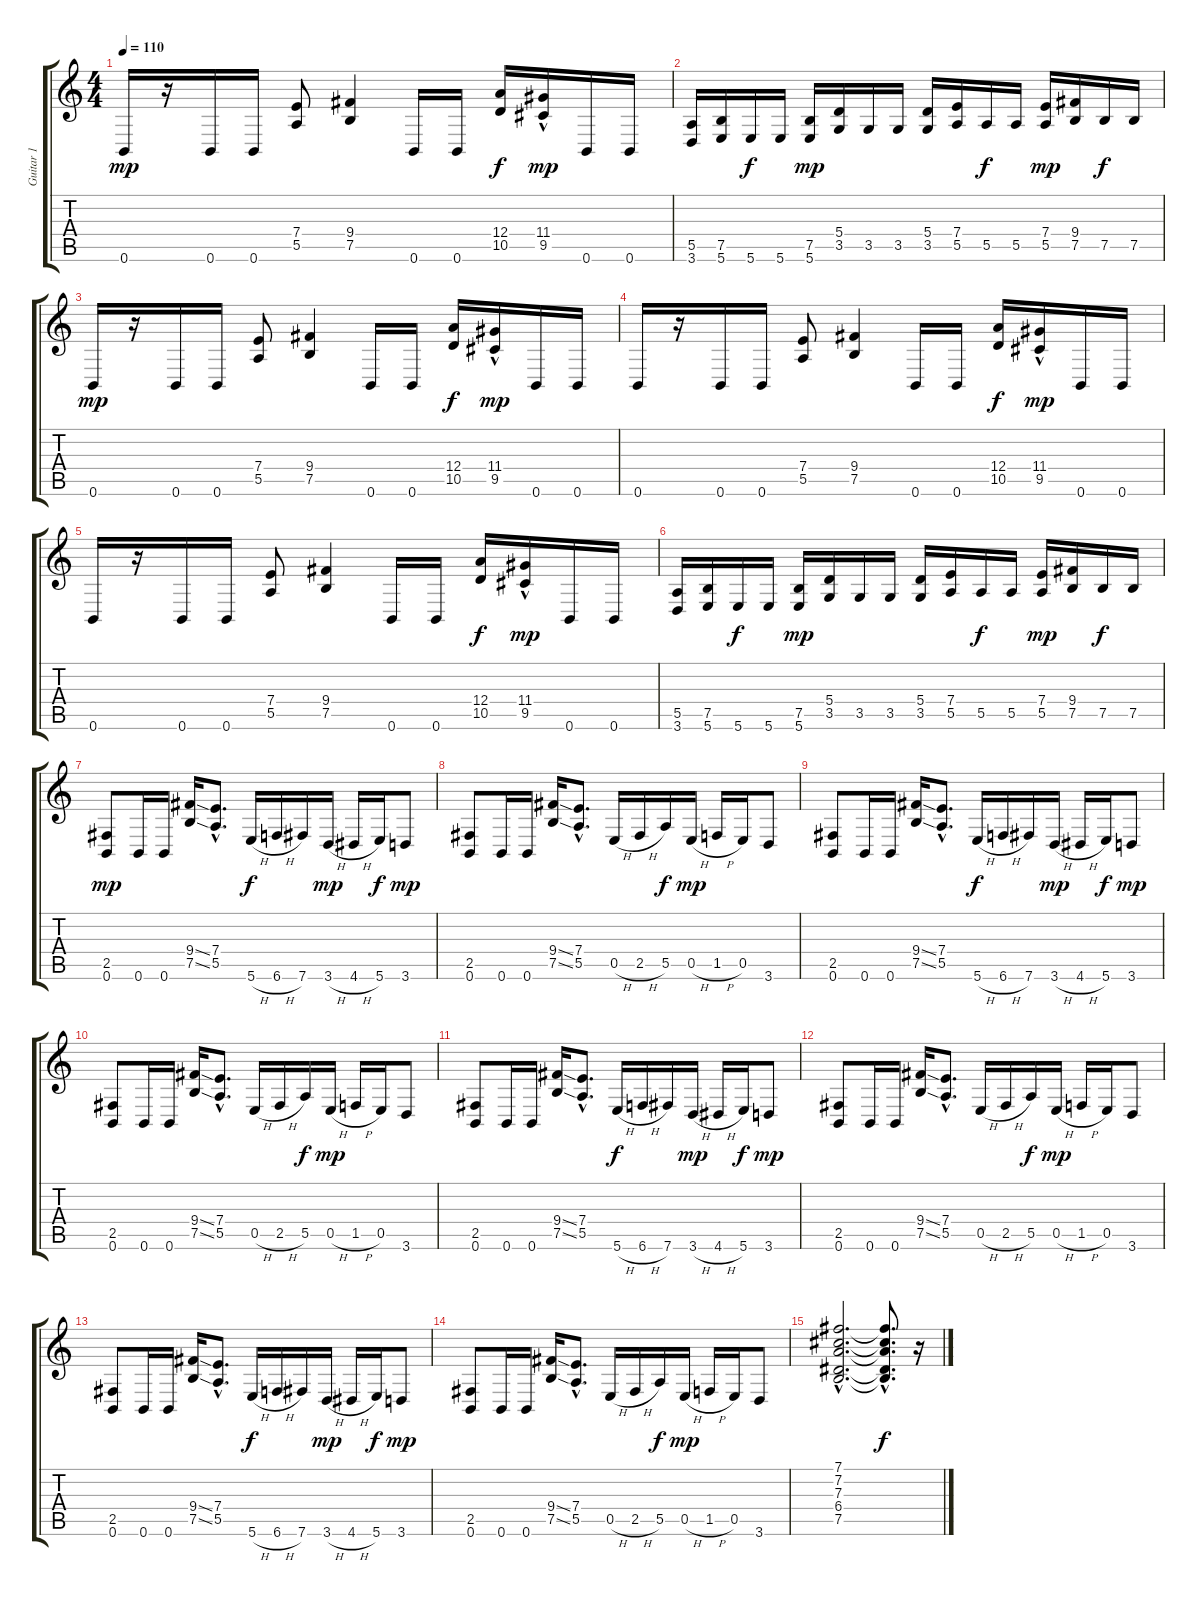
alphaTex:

\track ("Guitar 1            " "Guitar 1  ") {instrument distortionguitar}
\staff {score tabs}
\tuning (B3 Gb3 D3 A2 E2 B1) {hide}
\ts (4 4)
\tempo 110
\clef g2
\ks c
0.6.16{dy mp} r.16 0.6.16 0.6.16 (7.4 5.5).8 (9.4 7.5).4 0.6.16 0.6.16 (12.4 10.5).16{dy f} (11.4{hac} 9.5).16{dy mp} 0.6.16 0.6.16 |
(5.5 3.6).16 (7.5 5.6).16 5.6.16{dy f} 5.6.16 (7.5 5.6).16{dy mp} (5.4 3.5).16 3.5.16 3.5.16 (5.4 3.5).16 (7.4 5.5).16 5.5.16{dy f} 5.5.16 (7.4 5.5).16{dy mp} (9.4 7.5).16 7.5.16{dy f} 7.5.16 |
0.6.16{dy mp} r.16 0.6.16 0.6.16 (7.4 5.5).8 (9.4 7.5).4 0.6.16 0.6.16 (12.4 10.5).16{dy f} (11.4{hac} 9.5).16{dy mp} 0.6.16 0.6.16 |
0.6.16 r.16 0.6.16 0.6.16 (7.4 5.5).8 (9.4 7.5).4 0.6.16 0.6.16 (12.4 10.5).16{dy f} (11.4{hac} 9.5).16{dy mp} 0.6.16 0.6.16 |
0.6.16 r.16 0.6.16 0.6.16 (7.4 5.5).8 (9.4 7.5).4 0.6.16 0.6.16 (12.4 10.5).16{dy f} (11.4{hac} 9.5).16{dy mp} 0.6.16 0.6.16 |
(5.5 3.6).16 (7.5 5.6).16 5.6.16{dy f} 5.6.16 (7.5 5.6).16{dy mp} (5.4 3.5).16 3.5.16 3.5.16 (5.4 3.5).16 (7.4 5.5).16 5.5.16{dy f} 5.5.16 (7.4 5.5).16{dy mp} (9.4 7.5).16 7.5.16{dy f} 7.5.16 |
(2.5 0.6).8{dy mp} 0.6.16 0.6.16 (9.4{ss} 7.5{ss}).16 (7.4{hac} 5.5{hac}).8{d} 5.6{h}.16{dy f} 6.6{h}.16 7.6.16 3.6{h}.16{dy mp} 4.6{h}.16 5.6.16{dy f} 3.6.8{dy mp} |
(2.5 0.6).8 0.6.16 0.6.16 (9.4{ss} 7.5{ss}).16 (7.4{hac} 5.5{hac}).8{d} 0.5{h}.16 2.5{h}.16 5.5.16{dy f} 0.5{h}.16{dy mp} 1.5{h}.16 0.5.16 3.6.8 |
(2.5 0.6).8 0.6.16 0.6.16 (9.4{ss} 7.5{ss}).16 (7.4{hac} 5.5{hac}).8{d} 5.6{h}.16{dy f} 6.6{h}.16 7.6.16 3.6{h}.16{dy mp} 4.6{h}.16 5.6.16{dy f} 3.6.8{dy mp} |
(2.5 0.6).8 0.6.16 0.6.16 (9.4{ss} 7.5{ss}).16 (7.4{hac} 5.5{hac}).8{d} 0.5{h}.16 2.5{h}.16 5.5.16{dy f} 0.5{h}.16{dy mp} 1.5{h}.16 0.5.16 3.6.8 |
(2.5 0.6).8 0.6.16 0.6.16 (9.4{ss} 7.5{ss}).16 (7.4{hac} 5.5{hac}).8{d} 5.6{h}.16{dy f} 6.6{h}.16 7.6.16 3.6{h}.16{dy mp} 4.6{h}.16 5.6.16{dy f} 3.6.8{dy mp} |
(2.5 0.6).8 0.6.16 0.6.16 (9.4{ss} 7.5{ss}).16 (7.4{hac} 5.5{hac}).8{d} 0.5{h}.16 2.5{h}.16 5.5.16{dy f} 0.5{h}.16{dy mp} 1.5{h}.16 0.5.16 3.6.8 |
(2.5 0.6).8 0.6.16 0.6.16 (9.4{ss} 7.5{ss}).16 (7.4{hac} 5.5{hac}).8{d} 5.6{h}.16{dy f} 6.6{h}.16 7.6.16 3.6{h}.16{dy mp} 4.6{h}.16 5.6.16{dy f} 3.6.8{dy mp} |
(2.5 0.6).8 0.6.16 0.6.16 (9.4{ss} 7.5{ss}).16 (7.4{hac} 5.5{hac}).8{d} 0.5{h}.16 2.5{h}.16 5.5.16{dy f} 0.5{h}.16{dy mp} 1.5{h}.16 0.5.16 3.6.8 |
(7.1{hac} 7.2{hac} 7.3{hac} 6.4{hac} 7.5{hac}).2{d} (7.1{hac t} 7.2{hac t} 7.3{hac t} 6.4{hac t} 7.5{hac t}).8{d dy f} r.16
